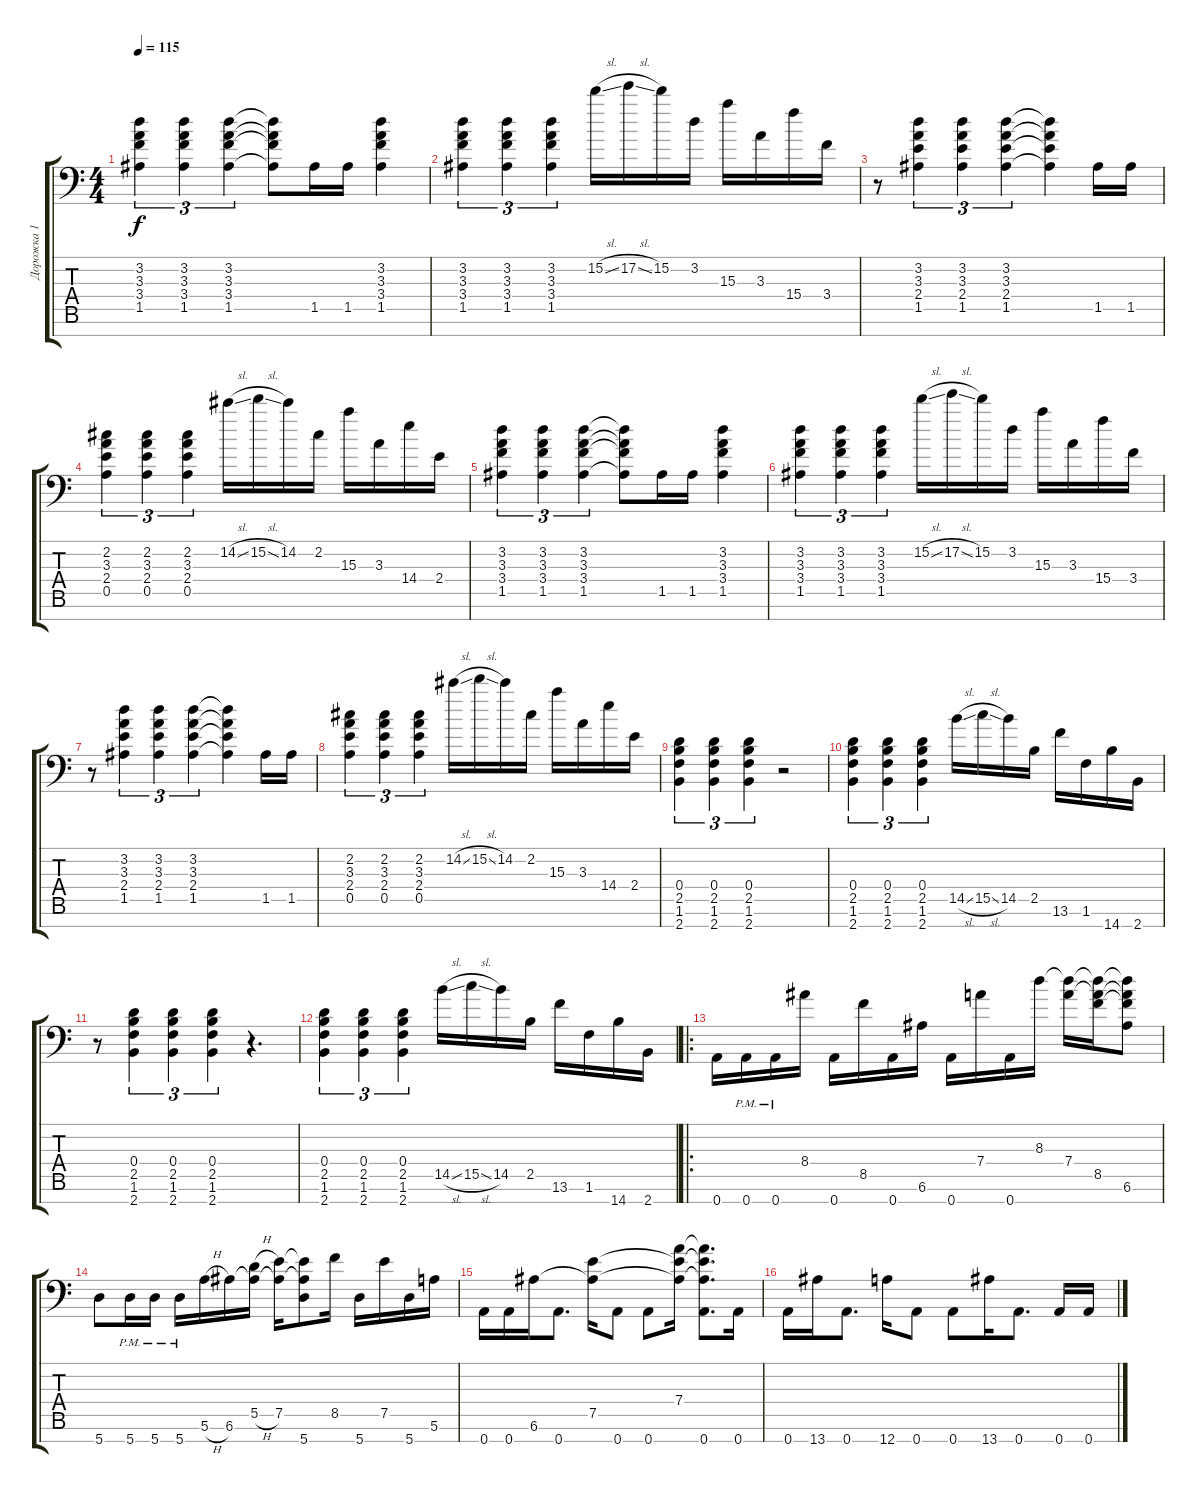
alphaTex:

\track ("Дорожка 1" "Дорожка 1") {instrument distortionguitar}
\staff {score tabs}
\tuning (E4 B3 Gb3 D3 A2 E2 A1) {hide}
\ts (4 4)
\tempo 115
\clef f4
\ks c
(3.2 3.3 3.4 1.5).4{tu (3 2) dy f} (3.2 3.3 3.4 1.5).4{tu (3 2)} (3.2 3.3 3.4 1.5).4{tu (3 2)} (3.2{t} 3.3{t} 3.4{t} 1.5{t}).8 1.5.16 1.5.16 (3.2 3.3 3.4 1.5).4 |
(3.2 3.3 3.4 1.5).4{tu (3 2)} (3.2 3.3 3.4 1.5).4{tu (3 2)} (3.2 3.3 3.4 1.5).4{tu (3 2)} 15.2{sl}.16 17.2{sl}.16 15.2.16 3.2.16 15.3.16 3.3.16 15.4.16 3.4.16 |
r.8 (3.2 3.3 2.4 1.5).4{tu (3 2)} (3.2 3.3 2.4 1.5).4{tu (3 2)} (3.2 3.3 2.4 1.5).4{tu (3 2)} (3.2{t} 3.3{t} 2.4{t} 1.5{t}).4 1.5.16 1.5.16 |
(2.2 3.3 2.4 0.5).4{tu (3 2)} (2.2 3.3 2.4 0.5).4{tu (3 2)} (2.2 3.3 2.4 0.5).4{tu (3 2)} 14.2{sl}.16 15.2{sl}.16 14.2.16 2.2.16 15.3.16 3.3.16 14.4.16 2.4.16 |
(3.2 3.3 3.4 1.5).4{tu (3 2)} (3.2 3.3 3.4 1.5).4{tu (3 2)} (3.2 3.3 3.4 1.5).4{tu (3 2)} (3.2{t} 3.3{t} 3.4{t} 1.5{t}).8 1.5.16 1.5.16 (3.2 3.3 3.4 1.5).4 |
(3.2 3.3 3.4 1.5).4{tu (3 2)} (3.2 3.3 3.4 1.5).4{tu (3 2)} (3.2 3.3 3.4 1.5).4{tu (3 2)} 15.2{sl}.16 17.2{sl}.16 15.2.16 3.2.16 15.3.16 3.3.16 15.4.16 3.4.16 |
r.8 (3.2 3.3 2.4 1.5).4{tu (3 2)} (3.2 3.3 2.4 1.5).4{tu (3 2)} (3.2 3.3 2.4 1.5).4{tu (3 2)} (3.2{t} 3.3{t} 2.4{t} 1.5{t}).4 1.5.16 1.5.16 |
(2.2 3.3 2.4 0.5).4{tu (3 2)} (2.2 3.3 2.4 0.5).4{tu (3 2)} (2.2 3.3 2.4 0.5).4{tu (3 2)} 14.2{sl}.16 15.2{sl}.16 14.2.16 2.2.16 15.3.16 3.3.16 14.4.16 2.4.16 |
(0.4 2.5 1.6 2.7).4{tu (3 2)} (0.4 2.5 1.6 2.7).4{tu (3 2)} (0.4 2.5 1.6 2.7).4{tu (3 2)} r.2 |
(0.4 2.5 1.6 2.7).4{tu (3 2)} (0.4 2.5 1.6 2.7).4{tu (3 2)} (0.4 2.5 1.6 2.7).4{tu (3 2)} 14.5{sl}.16 15.5{sl}.16 14.5.16 2.5.16 13.6.16 1.6.16 14.7.16 2.7.16 |
r.8 (0.4 2.5 1.6 2.7).4{tu (3 2)} (0.4 2.5 1.6 2.7).4{tu (3 2)} (0.4 2.5 1.6 2.7).4{tu (3 2)} r.4{d} |
(0.4 2.5 1.6 2.7).4{tu (3 2)} (0.4 2.5 1.6 2.7).4{tu (3 2)} (0.4 2.5 1.6 2.7).4{tu (3 2)} 14.5{sl}.16 15.5{sl}.16 14.5.16 2.5.16 13.6.16 1.6.16 14.7.16 2.7.16 |
\ro
0.7.16 0.7{pm}.16 0.7{pm}.16 8.4.16 0.7.16 8.5.16 0.7.16 6.6.16 0.7.16 7.4.16 0.7.16 8.3.16 (8.3{t} 7.4).16 (8.3{t} 7.4{t} 8.5).16 (8.3{t} 7.4{t} 8.5{t} 6.6).8 |
5.7.8 5.7{pm}.16 5.7{pm}.16 5.7{pm}.16 5.6{h}.16 6.6.16 (5.5{h} 6.6{t}).16 (7.5 6.6{t}).16 (7.5{t} 6.6{t} 5.7).8 8.5.16 5.7.16 7.5.16 5.7.16 5.6.16 |
0.7.16 0.7.16 6.6.16 0.7.8{d} (7.5 6.6{t}).16 0.7.8 0.7.8 (7.4 7.5{t} 6.6{t}).16 (7.4{t} 7.5{t} 6.6{t} 0.7).8{d} 0.7.16 |
0.7.16 13.7.16 0.7.8{d} 12.7.16 0.7.8 0.7.8 13.7.16 0.7.8{d} 0.7.16 0.7.16
